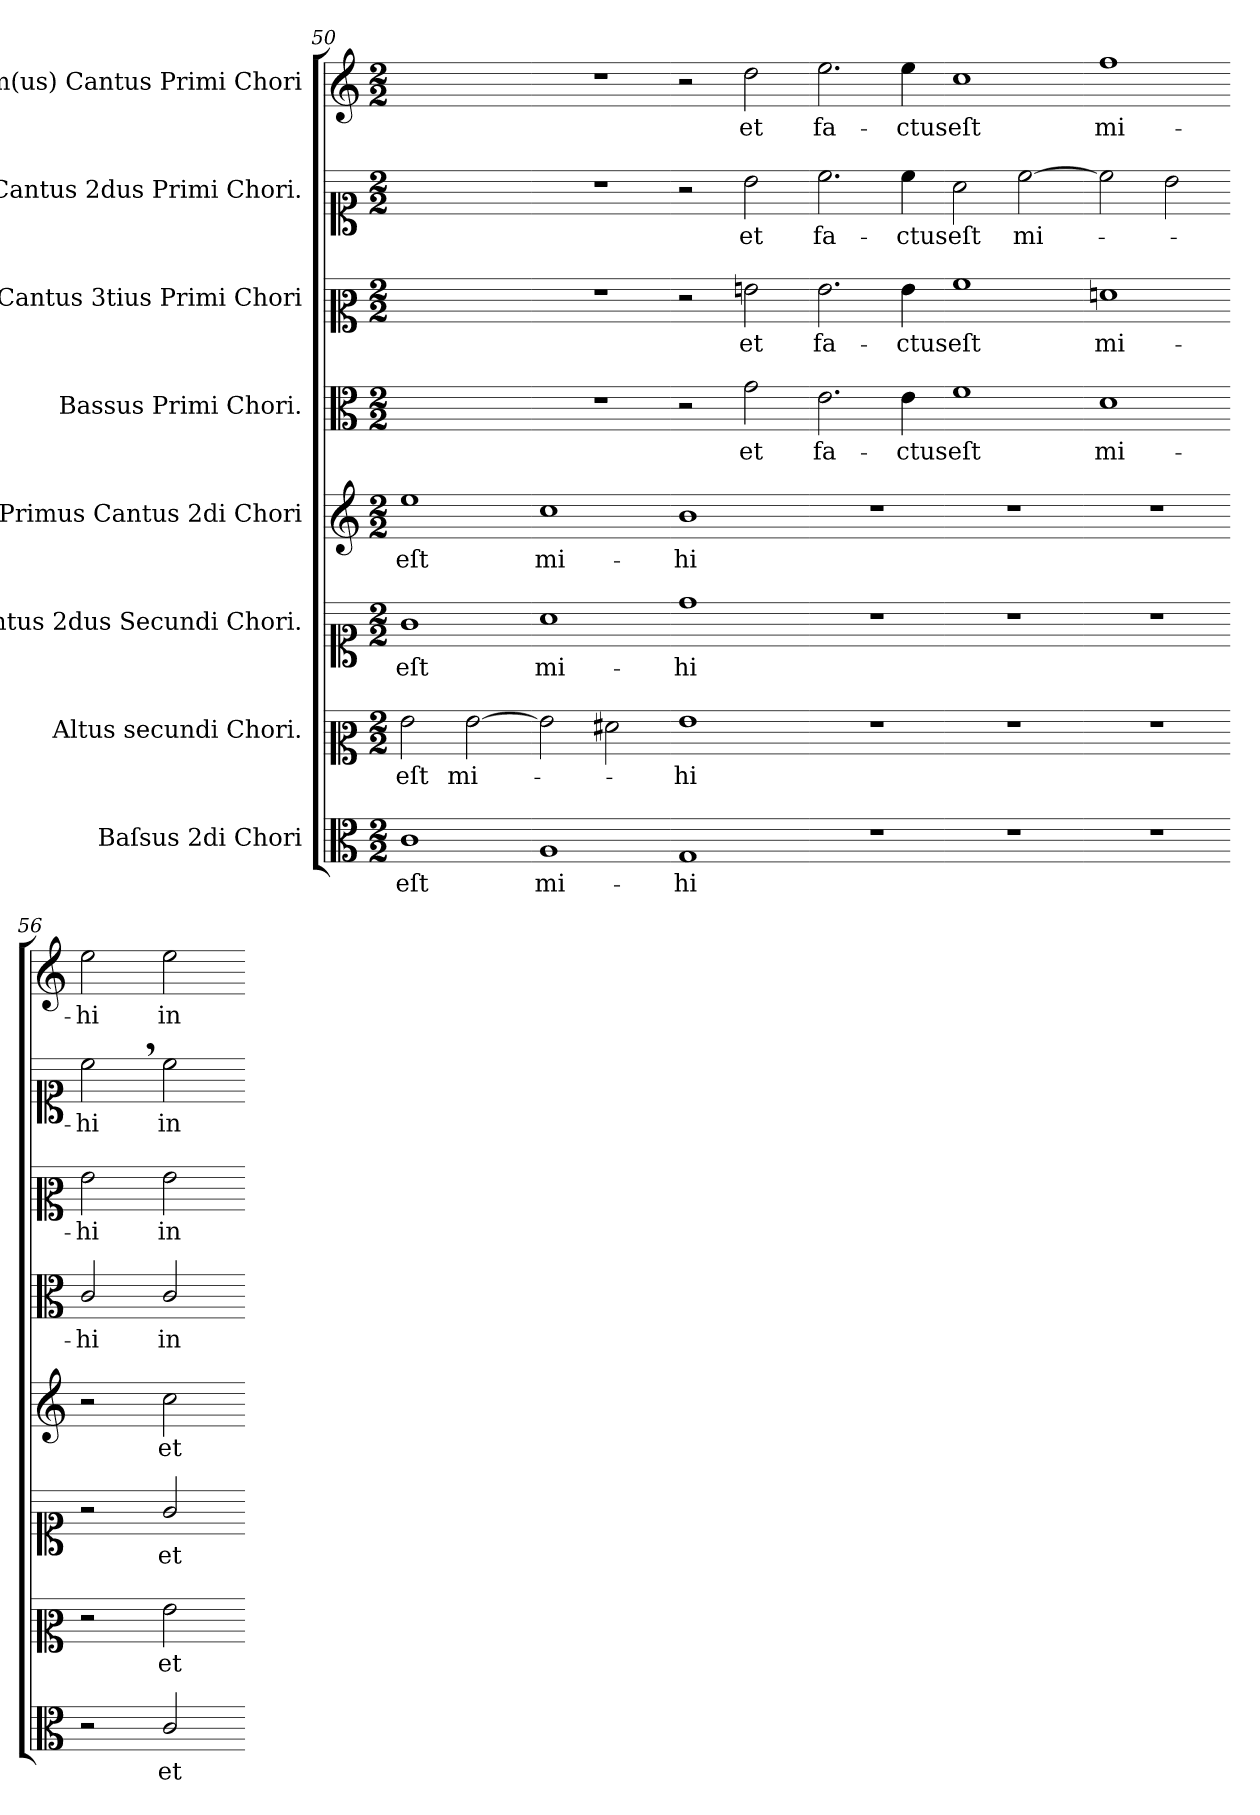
**kern	**text	**kern	**text	**kern	**text	**kern	**text	**kern	**text	**kern	**text	**kern	**text	**kern	**text
*part8	*part8	*part7	*part7	*part6	*part6	*part5	*part5	*part4	*part4	*part3	*part3	*part2	*part2	*part1	*part1
*staff8	*staff8	*staff7	*staff7	*staff6	*staff6	*staff5	*staff5	*staff4	*staff4	*staff3	*staff3	*staff2	*staff2	*staff1	*staff1
*I"Baſsus 2di Chori	*	*I"Altus secundi Chori.	*	*I"Cantus 2dus Secundi Chori.	*	*I"Primus Cantus 2di Chori	*	*I"Bassus Primi Chori.	*	*I"Cantus 3tius Primi Chori	*	*I"Cantus 2dus Primi Chori.	*	*I"1m(us) Cantus Primi Chori	*
*clefC3	*	*clefC2	*	*clefC1	*	*clefG2	*	*clefC3	*	*clefC2	*	*clefC1	*	*clefG2	*
*k[]	*	*k[]	*	*k[]	*	*k[]	*	*k[]	*	*k[]	*	*k[]	*	*k[]	*
*M2/2	*	*M2/2	*	*M2/2	*	*M2/2	*	*M2/2	*	*M2/2	*	*M2/2	*	*M2/2	*
=50	=50	=50	=50	=50	=50	=50	=50	=50	=50	=50	=50	=50	=50	=50	=50
1c	eſt	2g\	eſt	1g	eſt	1ee	eſt	1ryy	.	1ryy	.	1ryy	.	1ryy	.
.	.	[2g\	mi-	.	.	.	.	.	.	.	.	.	.	.	.
=51-	=51-	=51-	=51-	=51-	=51-	=51-	=51-	=51-	=51-	=51-	=51-	=51-	=51-	=51-	=51-
1A	mi-	2g\]	.	1a	mi-	1cc	mi-	1r	.	1r	.	1r	.	1r	.
.	.	2f#X\	.	.	.	.	.	.	.	.	.	.	.	.	.
=52-	=52-	=52-	=52-	=52-	=52-	=52-	=52-	=52-	=52-	=52-	=52-	=52-	=52-	=52-	=52-
1G	-hi	1g	-hi	1dd	-hi	1b	-hi	2r	.	2r	.	2r	.	2r	.
.	.	.	.	.	.	.	.	2g\	et	2gn\	et	2b\	et	2dd\	et
=53-	=53-	=53-	=53-	=53-	=53-	=53-	=53-	=53-	=53-	=53-	=53-	=53-	=53-	=53-	=53-
1r	.	1r	.	1r	.	1r	.	2.e\	fa-	2.g\	fa-	2.cc\	fa-	2.ee\	fa-
.	.	.	.	.	.	.	.	4e\	-ctus	4g\	-ctus	4cc\	-ctus	4ee\	-ctus
=54-	=54-	=54-	=54-	=54-	=54-	=54-	=54-	=54-	=54-	=54-	=54-	=54-	=54-	=54-	=54-
1r	.	1r	.	1r	.	1r	.	1f	eſt	1a	eſt	2a\	eſt	1cc	eſt
.	.	.	.	.	.	.	.	.	.	.	.	[2cc\	mi-	.	.
=55-	=55-	=55-	=55-	=55-	=55-	=55-	=55-	=55-	=55-	=55-	=55-	=55-	=55-	=55-	=55-
1r	.	1r	.	1r	.	1r	.	1d	mi-	1fn	mi-	2cc\]	.	1ff	mi-
.	.	.	.	.	.	.	.	.	.	.	.	2b\	.	.	.
=56-	=56-	=56-	=56-	=56-	=56-	=56-	=56-	=56-	=56-	=56-	=56-	=56-	=56-	=56-	=56-
2r	.	2r	.	2r	.	2r	.	2c/	-hi	2g\	-hi	2cc,<\	-hi	2ee\	-hi
2c/	et	2g\	et	2g/	et	2cc\	et	2c/	in	2g\	in	2cc\	in	2ee\	in
=-	=-	=-	=-	=-	=-	=-	=-	=-	=-	=-	=-	=-	=-	=-	=-
*-	*-	*-	*-	*-	*-	*-	*-	*-	*-	*-	*-	*-	*-	*-	*-
